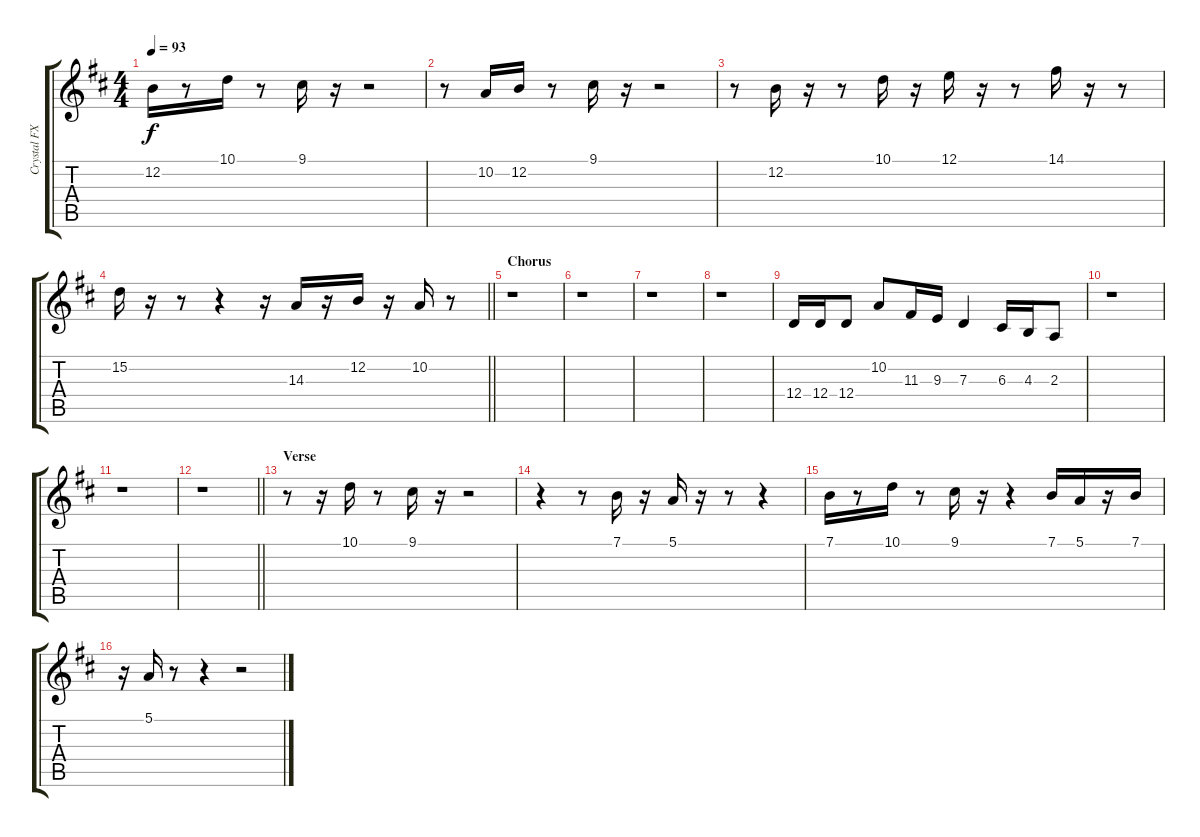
\track ("Crystal FX" "Crystal FX") {instrument fx3crystal}
\staff {score tabs}
\tuning (E4 B3 G3 D3 A2 E2) {hide}
\ts (4 4)
\tempo 93
\clef g2
\ks d
12.2.16{dy f} r.8 10.1.16 r.8 9.1.16 r.16 r.2 |
r.8 10.2.16 12.2.16 r.8 9.1.16 r.16 r.2 |
r.8 12.2.16 r.16 r.8 10.1.16 r.16 12.1.16 r.16 r.8 14.1.16 r.16 r.8 |
\barLineRight lightlight
15.2.16 r.16 r.8 r.4 r.16 14.3.16 r.16 12.2.16 r.16 10.2.16 r.8 |
\section ("" "Chorus")
r.1 |
r.1 |
r.1 |
r.1 |
12.4.16 12.4.16 12.4.8 10.2.8 11.3.16 9.3.16 7.3.4 6.3.16 4.3.16 2.3.8 |
r.1 |
r.1 |
\barLineRight lightlight
r.1 |
\section ("" "Verse")
r.8 r.16 10.1.16 r.8 9.1.16 r.16 r.2 |
r.4 r.8 7.1.16 r.16 5.1.16 r.16 r.8 r.4 |
7.1.16 r.8 10.1.16 r.8 9.1.16 r.16 r.4 7.1.16 5.1.16 r.16 7.1.16 |
r.16 5.1.16 r.8 r.4 r.2
